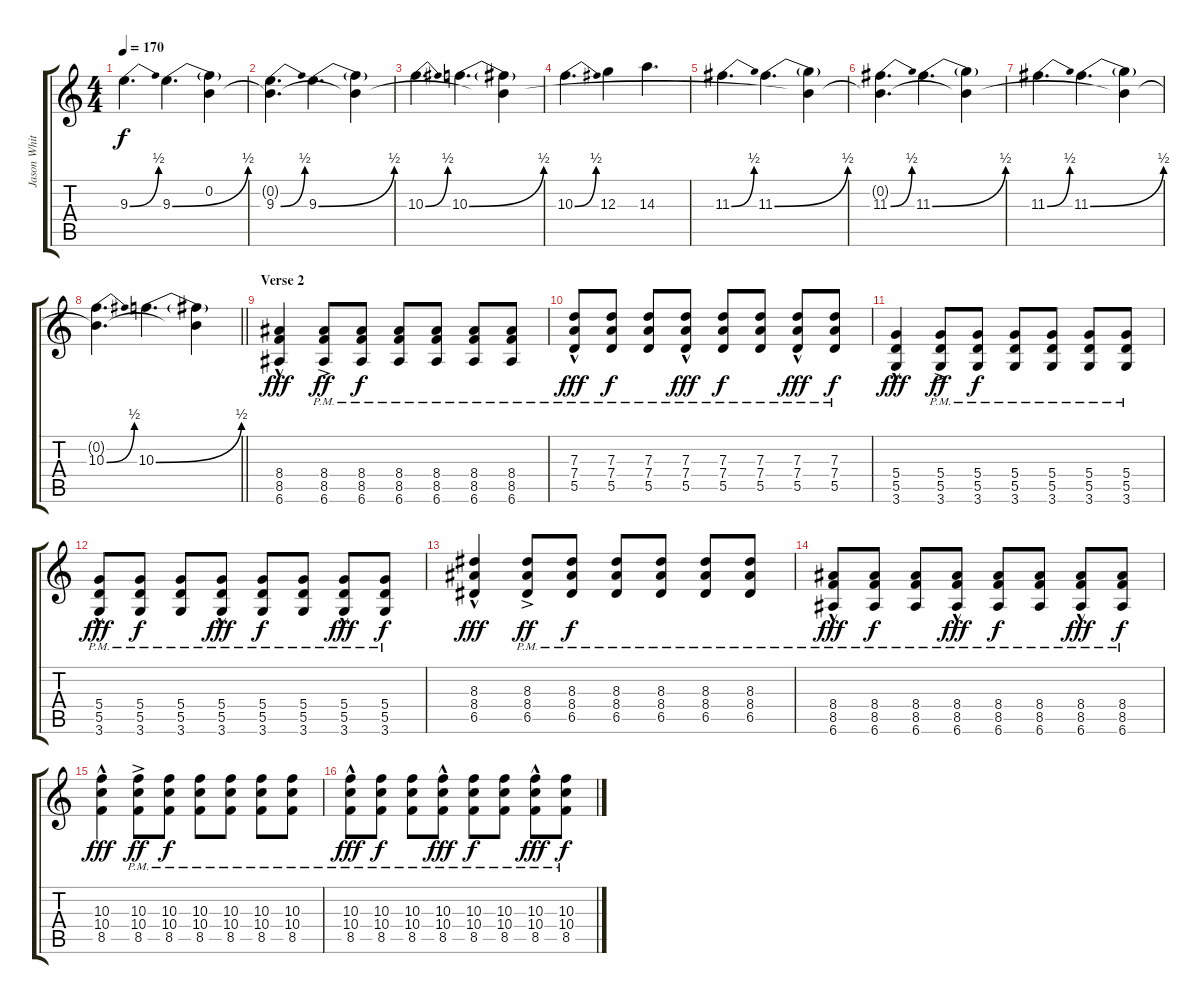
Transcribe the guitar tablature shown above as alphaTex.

\track ("Jason White" "Jason Whit") {instrument overdrivenguitar}
\staff {score tabs}
\tuning (E4 B3 G3 D3 A2 E2) {hide}
\ts (4 4)
\tempo 170
\clef g2
\ks c
9.3{be (bend 0 0 60 2)}.4{d dy f volume 16} 9.3{be (bend 0 0 60 2)}.4{d} (0.2{t} 9.3{t}).4 |
(0.2{t} 9.3{be (bend 0 0 60 2)}).4{d} 9.3{be (bend 0 0 60 2)}.4{d} (0.2{t} 9.3{t}).4 |
10.3{be (bend 0 0 60 2)}.4{d} 10.3{be (bend 0 0 60 2)}.4{d} (0.2{t} 10.3{t}).4 |
10.3{be (bend 0 0 60 2)}.4{d} 12.3.4 14.3.4{d} |
11.3{be (bend 0 0 60 2)}.4{d} 11.3{be (bend 0 0 60 2)}.4{d} (0.2{t} 11.3{t}).4 |
(0.2{t} 11.3{be (bend 0 0 60 2)}).4{d} 11.3{be (bend 0 0 60 2)}.4{d} (0.2{t} 11.3{t}).4 |
11.3{be (bend 0 0 60 2)}.4{d} 11.3{be (bend 0 0 60 2)}.4{d} (0.2{t} 11.3{t}).4 |
\barLineRight lightlight
(0.2{t} 10.3{be (bend 0 0 60 2)}).4{d} 10.3{be (bend 0 0 60 2)}.4{d} (0.2{t} 10.3{t}).4 |
\section ("" "Verse 2")
(8.4{hac} 8.5{hac} 6.6{hac}).4{dy fff volume 8 instrument overdrivenguitar} (8.4{ac pm} 8.5{ac pm} 6.6{ac pm}).8{dy ff} (8.4{pm} 8.5{pm} 6.6{pm}).8{dy f} (8.4{pm} 8.5{pm} 6.6{pm}).8 (8.4{pm} 8.5{pm} 6.6{pm}).8 (8.4{pm} 8.5{pm} 6.6{pm}).8 (8.4{pm} 8.5{pm} 6.6{pm}).8 |
(7.3{hac pm} 7.4{hac pm} 5.5{hac pm}).8{dy fff} (7.3{pm} 7.4{pm} 5.5{pm}).8{dy f} (7.3{pm} 7.4{pm} 5.5{pm}).8 (7.3{hac pm} 7.4{hac pm} 5.5{hac pm}).8{dy fff} (7.3{pm} 7.4{pm} 5.5{pm}).8{dy f} (7.3{pm} 7.4{pm} 5.5{pm}).8 (7.3{hac pm} 7.4{hac pm} 5.5{hac pm}).8{dy fff} (7.3{pm} 7.4{pm} 5.5{pm}).8{dy f} |
(5.4{hac} 5.5{hac} 3.6{hac}).4{dy fff} (5.4{ac pm} 5.5{ac pm} 3.6{ac pm}).8{dy ff} (5.4{pm} 5.5{pm} 3.6{pm}).8{dy f} (5.4{pm} 5.5{pm} 3.6{pm}).8 (5.4{pm} 5.5{pm} 3.6{pm}).8 (5.4{pm} 5.5{pm} 3.6{pm}).8 (5.4{pm} 5.5{pm} 3.6{pm}).8 |
(5.4{hac pm} 5.5{hac pm} 3.6{hac pm}).8{dy fff} (5.4{pm} 5.5{pm} 3.6{pm}).8{dy f} (5.4{pm} 5.5{pm} 3.6{pm}).8 (5.4{hac pm} 5.5{hac pm} 3.6{hac pm}).8{dy fff} (5.4{pm} 5.5{pm} 3.6{pm}).8{dy f} (5.4{pm} 5.5{pm} 3.6{pm}).8 (5.4{hac pm} 5.5{hac pm} 3.6{hac pm}).8{dy fff} (5.4{pm} 5.5{pm} 3.6{pm}).8{dy f} |
(8.3{hac} 8.4{hac} 6.5{hac}).4{dy fff} (8.3{ac pm} 8.4{ac pm} 6.5{ac pm}).8{dy ff} (8.3{pm} 8.4{pm} 6.5{pm}).8{dy f} (8.3{pm} 8.4{pm} 6.5{pm}).8 (8.3{pm} 8.4{pm} 6.5{pm}).8 (8.3{pm} 8.4{pm} 6.5{pm}).8 (8.3{pm} 8.4{pm} 6.5{pm}).8 |
(8.4{hac pm} 8.5{hac pm} 6.6{hac pm}).8{dy fff} (8.4{pm} 8.5{pm} 6.6{pm}).8{dy f} (8.4{pm} 8.5{pm} 6.6{pm}).8 (8.4{hac pm} 8.5{hac pm} 6.6{hac pm}).8{dy fff} (8.4{pm} 8.5{pm} 6.6{pm}).8{dy f} (8.4{pm} 8.5{pm} 6.6{pm}).8 (8.4{hac pm} 8.5{hac pm} 6.6{hac pm}).8{dy fff} (8.4{pm} 8.5{pm} 6.6{pm}).8{dy f} |
(10.3{hac} 10.4{hac} 8.5{hac}).4{dy fff} (10.3{ac pm} 10.4{ac pm} 8.5{ac pm}).8{dy ff} (10.3{pm} 10.4{pm} 8.5{pm}).8{dy f} (10.3{pm} 10.4{pm} 8.5{pm}).8 (10.3{pm} 10.4{pm} 8.5{pm}).8 (10.3{pm} 10.4{pm} 8.5{pm}).8 (10.3{pm} 10.4{pm} 8.5{pm}).8 |
(10.3{hac pm} 10.4{hac pm} 8.5{hac pm}).8{dy fff} (10.3{pm} 10.4{pm} 8.5{pm}).8{dy f} (10.3{pm} 10.4{pm} 8.5{pm}).8 (10.3{hac pm} 10.4{hac pm} 8.5{hac pm}).8{dy fff} (10.3{pm} 10.4{pm} 8.5{pm}).8{dy f} (10.3{pm} 10.4{pm} 8.5{pm}).8 (10.3{hac pm} 10.4{hac pm} 8.5{hac pm}).8{dy fff} (10.3{pm} 10.4{pm} 8.5{pm}).8{dy f}
